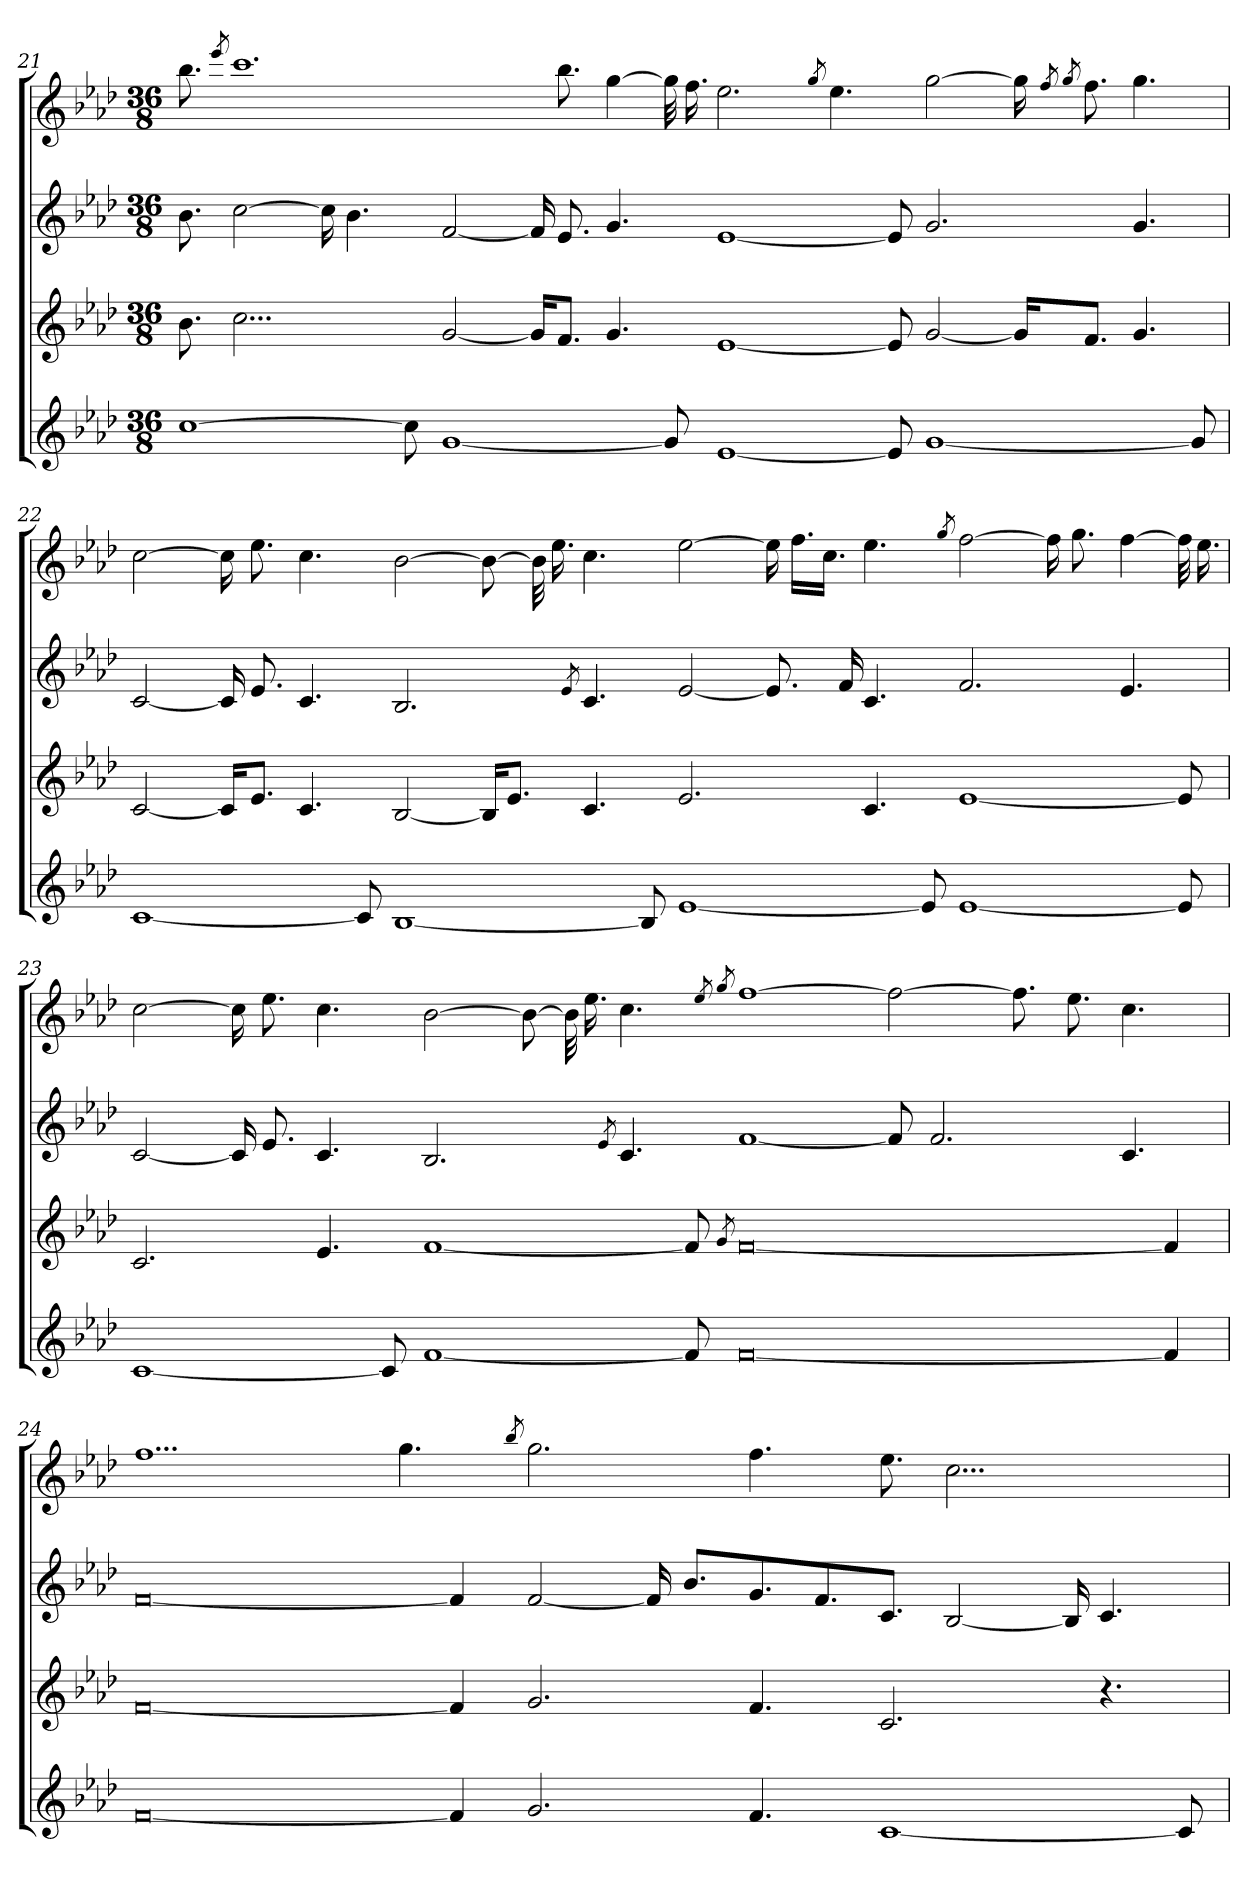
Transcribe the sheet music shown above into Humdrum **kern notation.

**kern	**kern	**kern	**kern
*part4	*part3	*part2	*part1
*staff4	*staff3	*staff2	*staff1
*clefG2	*clefG2	*clefG2	*clefG2
*k[b-e-a-d-]	*k[b-e-a-d-]	*k[b-e-a-d-]	*k[b-e-a-d-]
*M36/8	*M36/8	*M36/8	*M36/8
=21	=21	=21	=21
[1cc	8.b-	8.b-	8.bb-
.	.	.	8qeee-
.	2...cc	[2cc	1.ccc
.	.	16cc]	.
.	.	4.b-	.
8cc]	.	.	.
[1g	[2g	[2f	.
.	16g/KL]	16f]	.
.	8.f/J	8.e-	8.bb-
.	4.g	4.g	[4gg
8g]	.	.	32gg]
.	.	.	16.ff
[1e-	[1e-	[1e-	2.ee-
.	.	.	8qgg
.	.	.	4.ee-
8e-]	8e-]	8e-]	.
[1g	[2g	2.g	[2gg
.	16g/KL]	.	16gg]
.	.	.	8qff
.	.	.	8qgg
.	8.f/J	.	8.ff
.	4.g	4.g	4.gg
8g]	.	.	.
=22	=22	=22	=22
[1c	[2c	[2c	[2cc
.	16c/KL]	16c]	16cc]
.	8.e-/J	8.e-	8.ee-
.	4.c	4.c	4.cc
8c]	.	.	.
[1B-	[2B-	2.B-	[2b-
.	16B-/KL]	.	8b-_
.	8.e-/J	.	.
.	.	.	32b-]
.	.	.	16.ee-
.	.	8qe-	.
.	4.c	4.c	4.cc
8B-]	.	.	.
[1e-	2.e-	[2e-	[2ee-
.	.	8.e-]	16ee-]
.	.	.	16.ff\LL
.	.	.	16.cc\JJ
.	.	16f	.
.	4.c	4.c	4.ee-
8e-]	.	.	.
.	.	.	8qgg
[1e-	[1e-	2.f	[2ff
.	.	.	16ff]
.	.	.	8.gg
.	.	4.e-	[4ff
8e-]	8e-]	.	32ff]
.	.	.	16.ee-
=23	=23	=23	=23
[1c	2.c	[2c	[2cc
.	.	16c]	16cc]
.	.	8.e-	8.ee-
.	4.e-	4.c	4.cc
8c]	.	.	.
[1f	[1f	2.B-	[2b-
.	.	.	8b-_
.	.	.	32b-]
.	.	.	16.ee-
.	.	8qe-	.
.	.	4.c	4.cc
8f]	8f]	.	.
.	.	.	8qee-
.	8qg	.	8qgg
[0f	[0f	[1f	[1ff
.	.	8f]	2ff_
.	.	2.f	.
.	.	.	8.ff]
.	.	.	8.ee-
.	.	4.c	4.cc
4f]	4f]	.	.
=24	=24	=24	=24
[0f	[0f	[0f	1...ff
.	.	.	4.gg
4f]	4f]	4f]	.
.	.	.	8qbb-
2.g	2.g	[2f	2.gg
.	.	16f]	.
.	.	8.b-/L	.
4.f	4.f	8.g/	4.ff
.	.	8.f/	.
[1c	2.c	8.c/J	8.ee-
.	.	[2B-	2...cc
.	.	16B-]	.
.	4.r	4.c	.
8c]	.	.	.
=	=	=	=
*-	*-	*-	*-
